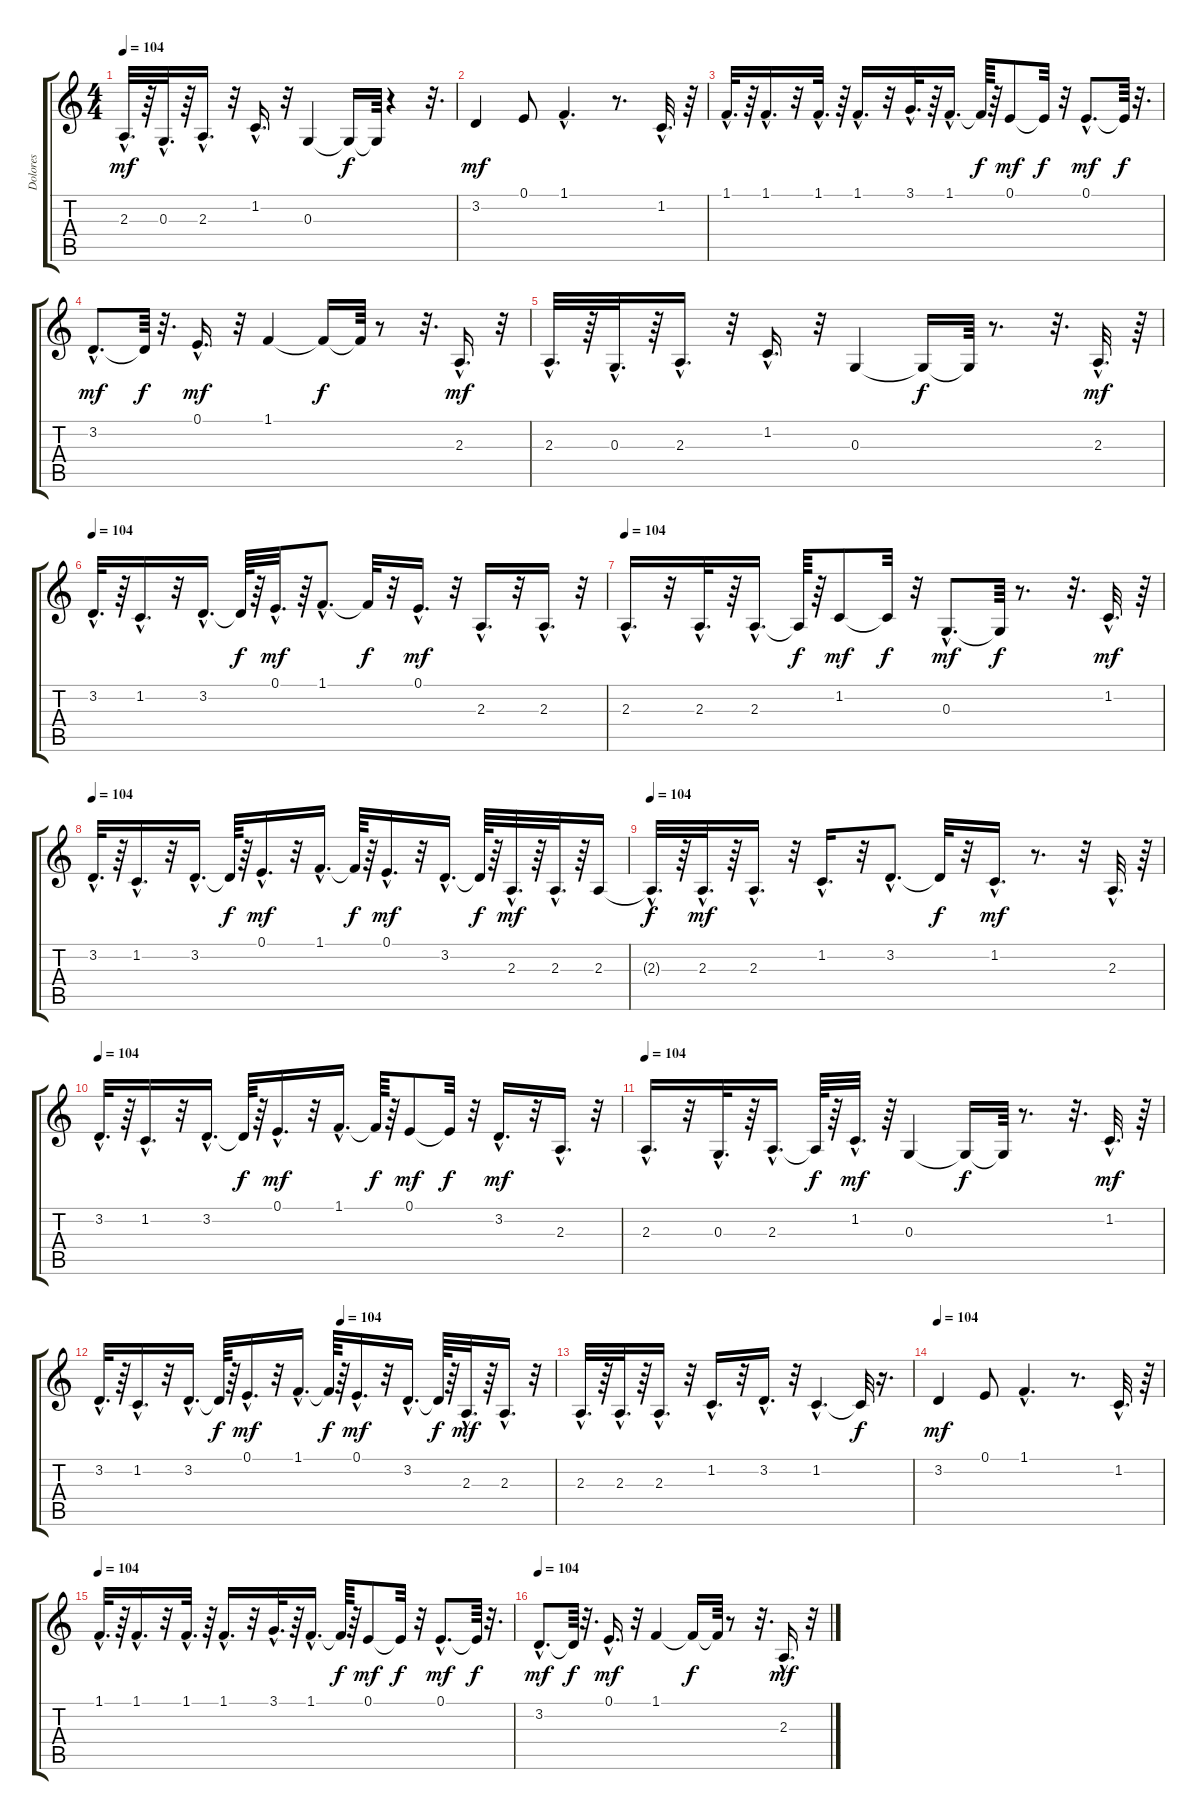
\track ("Dolores" "Dolores") {instrument panflute}
\staff {score tabs}
\tuning (E4 B3 G3 D3 A2 E2) {hide}
\ts (4 4)
\tempo 104
\clef g2
\ks c
2.3{hac}.32{d dy mf} r.64 0.3{hac}.32{d} r.64 2.3{hac}.16{d} r.32 1.2{hac}.16{d} r.32 0.3.4 0.3{t}.16{dy f} 0.3{t}.64 r.4 r.32{d} |
3.2.4{dy mf} 0.1.8 1.1{hac}.4{d} r.8{d} 1.2{hac}.32{d} r.64 |
1.1{hac}.32{d} r.64 1.1{hac}.16{d} r.32 1.1{hac}.32{d} r.64 1.1{hac}.16{d} r.32 3.1{hac}.32{d} r.64 1.1{hac}.16{d} 1.1{t}.64{dy f} r.64 0.1.8{dy mf} 0.1{t}.32{dy f} r.32 0.1{hac}.8{d dy mf} 0.1{t}.64{dy f} r.32{d} |
3.2{hac}.8{d dy mf} 3.2{t}.64{dy f} r.32{d} 0.1{hac}.16{d dy mf} r.32 1.1.4 1.1{t}.16{dy f} 1.1{t}.64 r.8 r.32{d} 2.3{hac}.16{d dy mf} r.32 |
2.3{hac}.32{d} r.64 0.3{hac}.32{d} r.64 2.3{hac}.16{d} r.32 1.2{hac}.16{d} r.32 0.3.4 0.3{t}.16{dy f} 0.3{t}.64 r.8{d} r.32{d} 2.3{hac}.32{d dy mf} r.64 |
\tempo 104
3.2{hac}.32{d} r.64 1.2{hac}.16{d} r.32 3.2{hac}.16{d} 3.2{t}.64{dy f} r.64 0.1{hac}.32{d dy mf} r.64 1.1{hac}.8{d} 1.1{t}.32{dy f} r.32 0.1{hac}.16{d dy mf} r.32 2.3{hac}.16{d} r.32 2.3{hac}.16{d} r.32 |
\tempo 104
2.3{hac}.16{d} r.32 2.3{hac}.32{d} r.64 2.3{hac}.16{d} 2.3{t}.64{dy f} r.64 1.2.8{dy mf} 1.2{t}.32{dy f} r.32 0.3{hac}.8{d dy mf} 0.3{t}.64{dy f} r.8{d} r.32{d} 1.2{hac}.32{d dy mf} r.64 |
\tempo 104
3.2{hac}.32{d} r.64 1.2{hac}.16{d} r.32 3.2{hac}.16{d} 3.2{t}.64{dy f} r.64 0.1{hac}.16{d dy mf} r.32 1.1{hac}.16{d} 1.1{t}.64{dy f} r.64 0.1{hac}.16{d dy mf} r.32 3.2{hac}.16{d} 3.2{t}.64{dy f} r.64 2.3{hac}.32{d dy mf} r.64 2.3{hac}.32{d} r.64 2.3.16 |
\tempo 104
2.3{hac t}.32{d dy f} r.64 2.3{hac}.32{d dy mf} r.64 2.3{hac}.16{d} r.32 1.2{hac}.16{d} r.32 3.2{hac}.8{d} 3.2{t}.32{dy f} r.32 1.2{hac}.16{d dy mf} r.8{d} r.32 2.3{hac}.32{d} r.64 |
\tempo 104
3.2{hac}.32{d} r.64 1.2{hac}.16{d} r.32 3.2{hac}.16{d} 3.2{t}.64{dy f} r.64 0.1{hac}.16{d dy mf} r.32 1.1{hac}.16{d} 1.1{t}.64{dy f} r.64 0.1.8{dy mf} 0.1{t}.32{dy f} r.32 3.2{hac}.16{d dy mf} r.32 2.3{hac}.16{d} r.32 |
\tempo 104
2.3{hac}.16{d} r.32 0.3{hac}.32{d} r.64 2.3{hac}.16{d} 2.3{t}.64{dy f} r.64 1.2{hac}.32{d dy mf} r.64 0.3.4 0.3{t}.16{dy f} 0.3{t}.64 r.8{d} r.32{d} 1.2{hac}.32{d dy mf} r.64 |
\tempo (104 0.53125)
3.2{hac}.32{d} r.64 1.2{hac}.16{d} r.32 3.2{hac}.16{d} 3.2{t}.64{dy f} r.64 0.1{hac}.16{d dy mf} r.32 1.1{hac}.16{d} 1.1{t}.64{dy f} r.64 0.1{hac}.16{d dy mf} r.32 3.2{hac}.16{d} 3.2{t}.64{dy f} r.64 2.3{hac}.32{d dy mf} r.64 2.3{hac}.16{d} r.32 |
2.3{hac}.32{d} r.64 2.3{hac}.32{d} r.64 2.3{hac}.16{d} r.32 1.2{hac}.16{d} r.32 3.2{hac}.16{d} r.32 1.2{hac}.4{d} 1.2{t}.32{dy f} r.16{d} |
\tempo 104
3.2.4{dy mf} 0.1.8 1.1{hac}.4{d} r.8{d} 1.2{hac}.32{d} r.64 |
\tempo 104
1.1{hac}.32{d} r.64 1.1{hac}.16{d} r.32 1.1{hac}.32{d} r.64 1.1{hac}.16{d} r.32 3.1{hac}.32{d} r.64 1.1{hac}.16{d} 1.1{t}.64{dy f} r.64 0.1.8{dy mf} 0.1{t}.32{dy f} r.32 0.1{hac}.8{d dy mf} 0.1{t}.64{dy f} r.32{d} |
\tempo 104
3.2{hac}.8{d dy mf} 3.2{t}.64{dy f} r.32{d} 0.1{hac}.16{d dy mf} r.32 1.1.4 1.1{t}.16{dy f} 1.1{t}.64 r.8 r.32{d} 2.3{hac}.16{d dy mf} r.32
